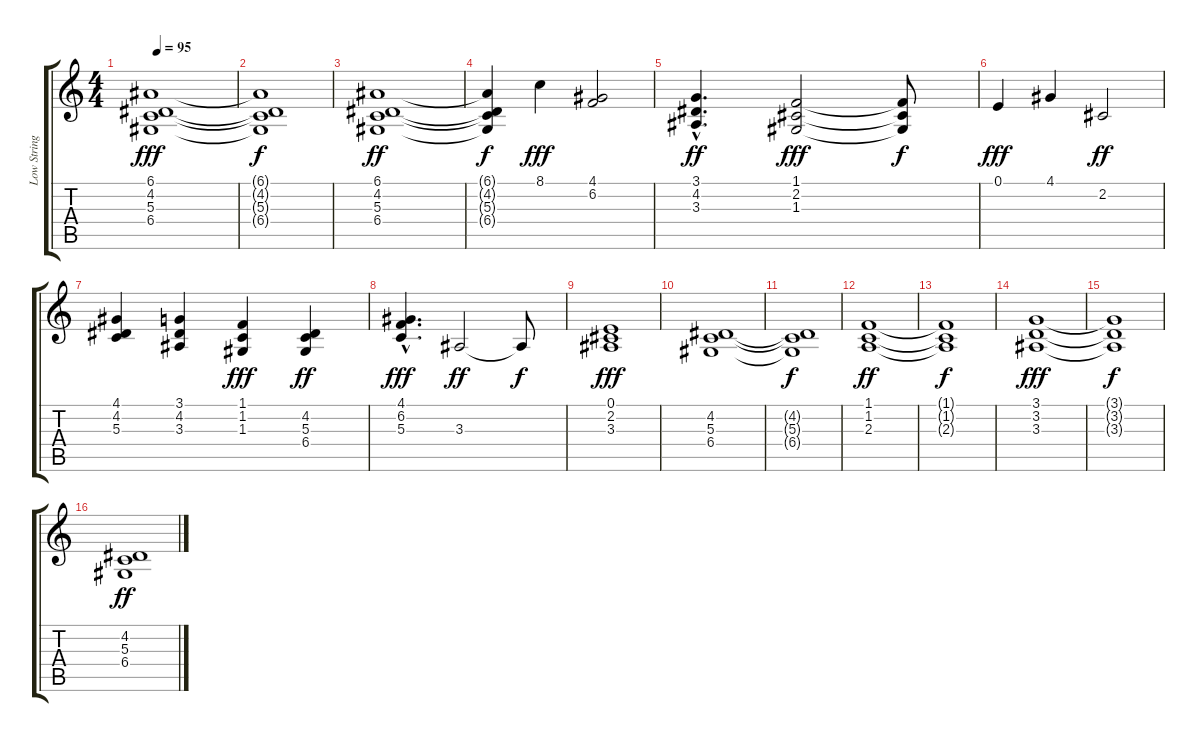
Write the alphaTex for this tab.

\track ("Low Strings" "Low String") {instrument stringensemble2}
\staff {score tabs}
\tuning (E4 B3 G3 D3 A2 E2) {hide}
\ts (4 4)
\tempo 95
\clef g2
\ks c
(6.1 4.2 5.3 6.4).1{dy fff} |
(6.1{t} 4.2{t} 5.3{t} 6.4{t}).1{dy f} |
(6.1 4.2 5.3 6.4).1{dy ff} |
(6.1{t} 4.2{t} 5.3{t} 6.4{t}).4{dy f} 8.1.4{dy fff} (4.1 6.2).2 |
(3.1{hac} 4.2{hac} 3.3{hac}).4{d dy ff} (1.1 2.2 1.3).2{dy fff} (1.1{t} 2.2{t} 1.3{t}).8{dy f} |
0.1.4{dy fff} 4.1.4 2.2.2{dy ff} |
(4.1 4.2 5.3).4 (3.1 4.2 3.3).4 (1.1 1.2 1.3).4{dy fff} (4.2 5.3 6.4).4{dy ff} |
(4.1 6.2 5.3{hac}).4{d dy fff} 3.3.2{dy ff} 3.3{t}.8{dy f} |
(0.1 2.2 3.3).1{dy fff} |
(4.2 5.3 6.4).1 |
(4.2{t} 5.3{t} 6.4{t}).1{dy f} |
(1.1 1.2 2.3).1{dy ff} |
(1.1{t} 1.2{t} 2.3{t}).1{dy f} |
(3.1 3.2 3.3).1{dy fff} |
(3.1{t} 3.2{t} 3.3{t}).1{dy f} |
(4.2 5.3 6.4).1{dy ff}
